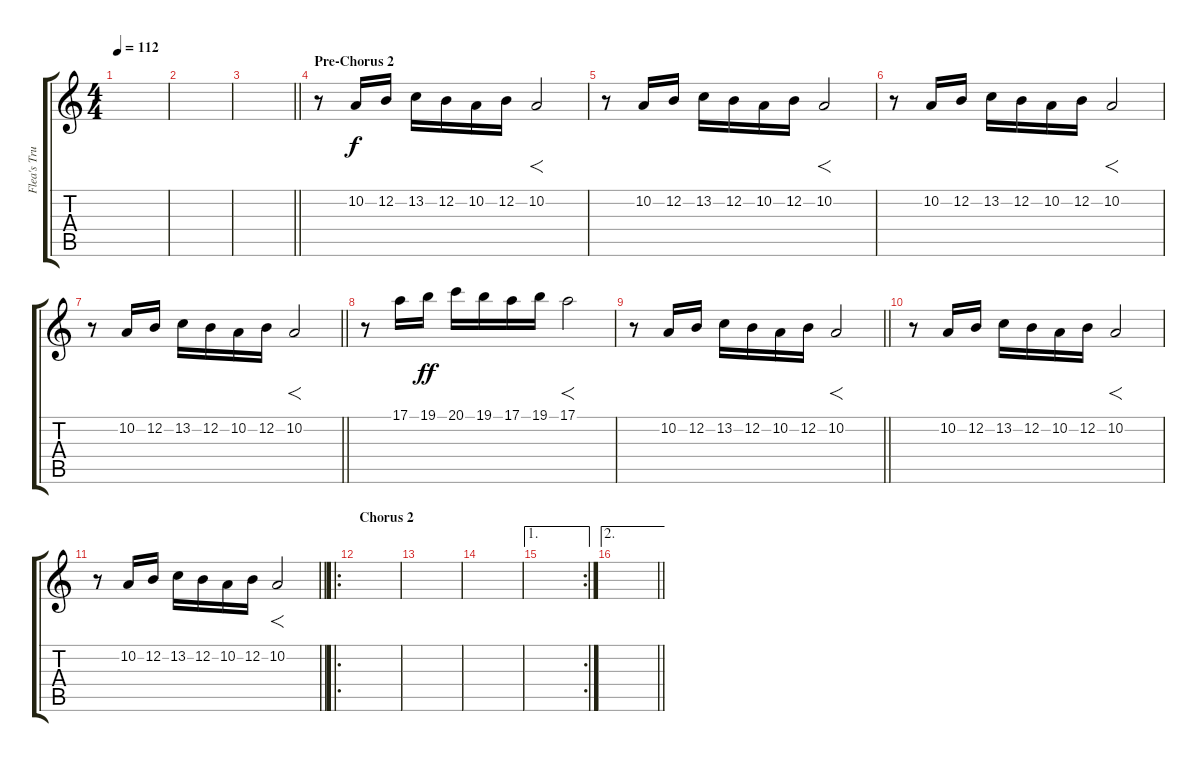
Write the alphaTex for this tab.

\track ("Flea's Trumpet" "Flea's Tru") {instrument trumpet}
\staff {score tabs}
\tuning (E4 B3 G3 D3 A2 E2) {hide}
\ts (4 4)
\tempo 112
\clef g2
\ks c
|
|
\barLineRight lightlight
|
\section ("" "Pre-Chorus 2")
r.8 10.2.16 12.2.16 13.2.16 12.2.16 10.2.16 12.2.16 10.2.2{f} |
r.8 10.2.16 12.2.16 13.2.16 12.2.16 10.2.16 12.2.16 10.2.2{f} |
r.8 10.2.16 12.2.16 13.2.16 12.2.16 10.2.16 12.2.16 10.2.2{f} |
\barLineRight lightlight
r.8 10.2.16 12.2.16 13.2.16 12.2.16 10.2.16 12.2.16 10.2.2{f} |
r.8 17.1.16{dy f} 19.1.16{dy ff} 20.1.16 19.1.16 17.1.16 19.1.16 17.1.2{f} |
\barLineRight lightlight
r.8 10.2.16 12.2.16 13.2.16 12.2.16 10.2.16 12.2.16 10.2.2{f} |
r.8 10.2.16 12.2.16 13.2.16 12.2.16 10.2.16 12.2.16 10.2.2{f} |
\barLineRight lightlight
r.8 10.2.16 12.2.16 13.2.16 12.2.16 10.2.16 12.2.16 10.2.2{f} |
\ro
\section ("" "Chorus 2")
|
|
|
\ae 1
\rc 2
|
\ae 2
\barLineRight lightlight
